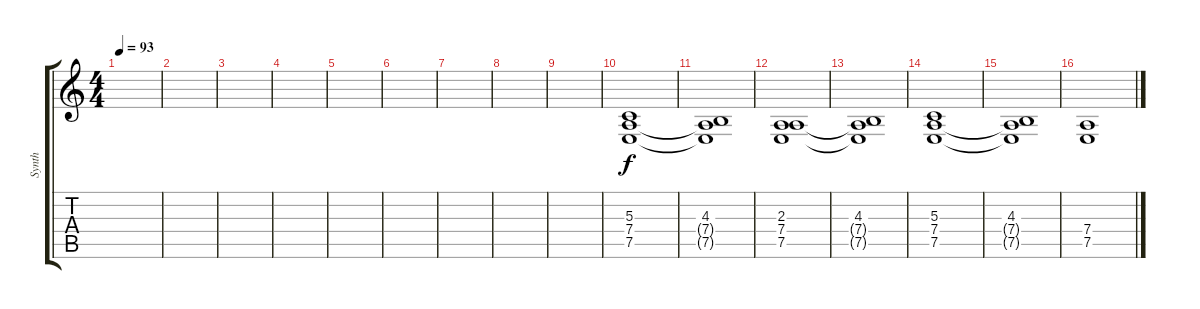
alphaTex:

\track ("Synth" "Synth") {instrument synthstrings1}
\staff {score tabs}
\tuning (E4 B3 G3 D3 A2 E2) {hide}
\ts (4 4)
\tempo 93
\clef g2
\ks c
|
|
|
|
|
|
|
|
|
(5.3 7.4 7.5).1 |
(4.3 7.4{t} 7.5{t}).1 |
(2.3 7.4 7.5).1 |
(4.3 7.4{t} 7.5{t}).1 |
(5.3 7.4 7.5).1 |
(4.3 7.4{t} 7.5{t}).1 |
(7.4 7.5).1
